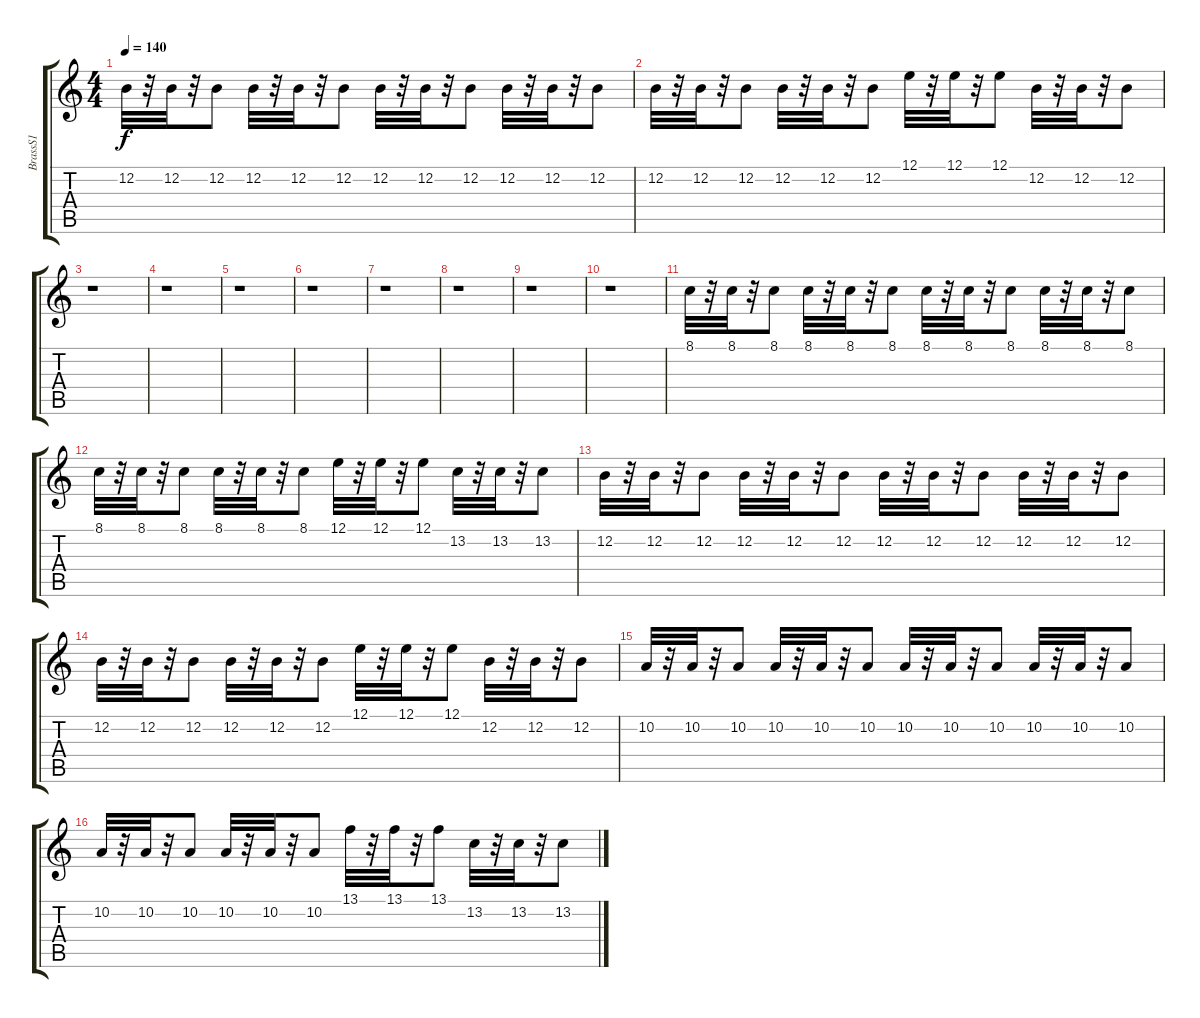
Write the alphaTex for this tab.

\track ("BrassS1" "BrassS1") {instrument synthbrass1}
\staff {score tabs}
\tuning (E4 B3 G3 D3 A2 E2) {hide}
\ts (4 4)
\tempo 140
\clef g2
\ks c
12.2.32{dy f} r.32 12.2.32 r.32 12.2.8 12.2.32 r.32 12.2.32 r.32 12.2.8 12.2.32 r.32 12.2.32 r.32 12.2.8 12.2.32 r.32 12.2.32 r.32 12.2.8 |
12.2.32 r.32 12.2.32 r.32 12.2.8 12.2.32 r.32 12.2.32 r.32 12.2.8 12.1.32 r.32 12.1.32 r.32 12.1.8 12.2.32 r.32 12.2.32 r.32 12.2.8 |
r.1 |
r.1 |
r.1 |
r.1 |
r.1 |
r.1 |
r.1 |
r.1 |
8.1.32 r.32 8.1.32 r.32 8.1.8 8.1.32 r.32 8.1.32 r.32 8.1.8 8.1.32 r.32 8.1.32 r.32 8.1.8 8.1.32 r.32 8.1.32 r.32 8.1.8 |
8.1.32 r.32 8.1.32 r.32 8.1.8 8.1.32 r.32 8.1.32 r.32 8.1.8 12.1.32 r.32 12.1.32 r.32 12.1.8 13.2.32 r.32 13.2.32 r.32 13.2.8 |
12.2.32 r.32 12.2.32 r.32 12.2.8 12.2.32 r.32 12.2.32 r.32 12.2.8 12.2.32 r.32 12.2.32 r.32 12.2.8 12.2.32 r.32 12.2.32 r.32 12.2.8 |
12.2.32 r.32 12.2.32 r.32 12.2.8 12.2.32 r.32 12.2.32 r.32 12.2.8 12.1.32 r.32 12.1.32 r.32 12.1.8 12.2.32 r.32 12.2.32 r.32 12.2.8 |
10.2.32 r.32 10.2.32 r.32 10.2.8 10.2.32 r.32 10.2.32 r.32 10.2.8 10.2.32 r.32 10.2.32 r.32 10.2.8 10.2.32 r.32 10.2.32 r.32 10.2.8 |
10.2.32 r.32 10.2.32 r.32 10.2.8 10.2.32 r.32 10.2.32 r.32 10.2.8 13.1.32 r.32 13.1.32 r.32 13.1.8 13.2.32 r.32 13.2.32 r.32 13.2.8
